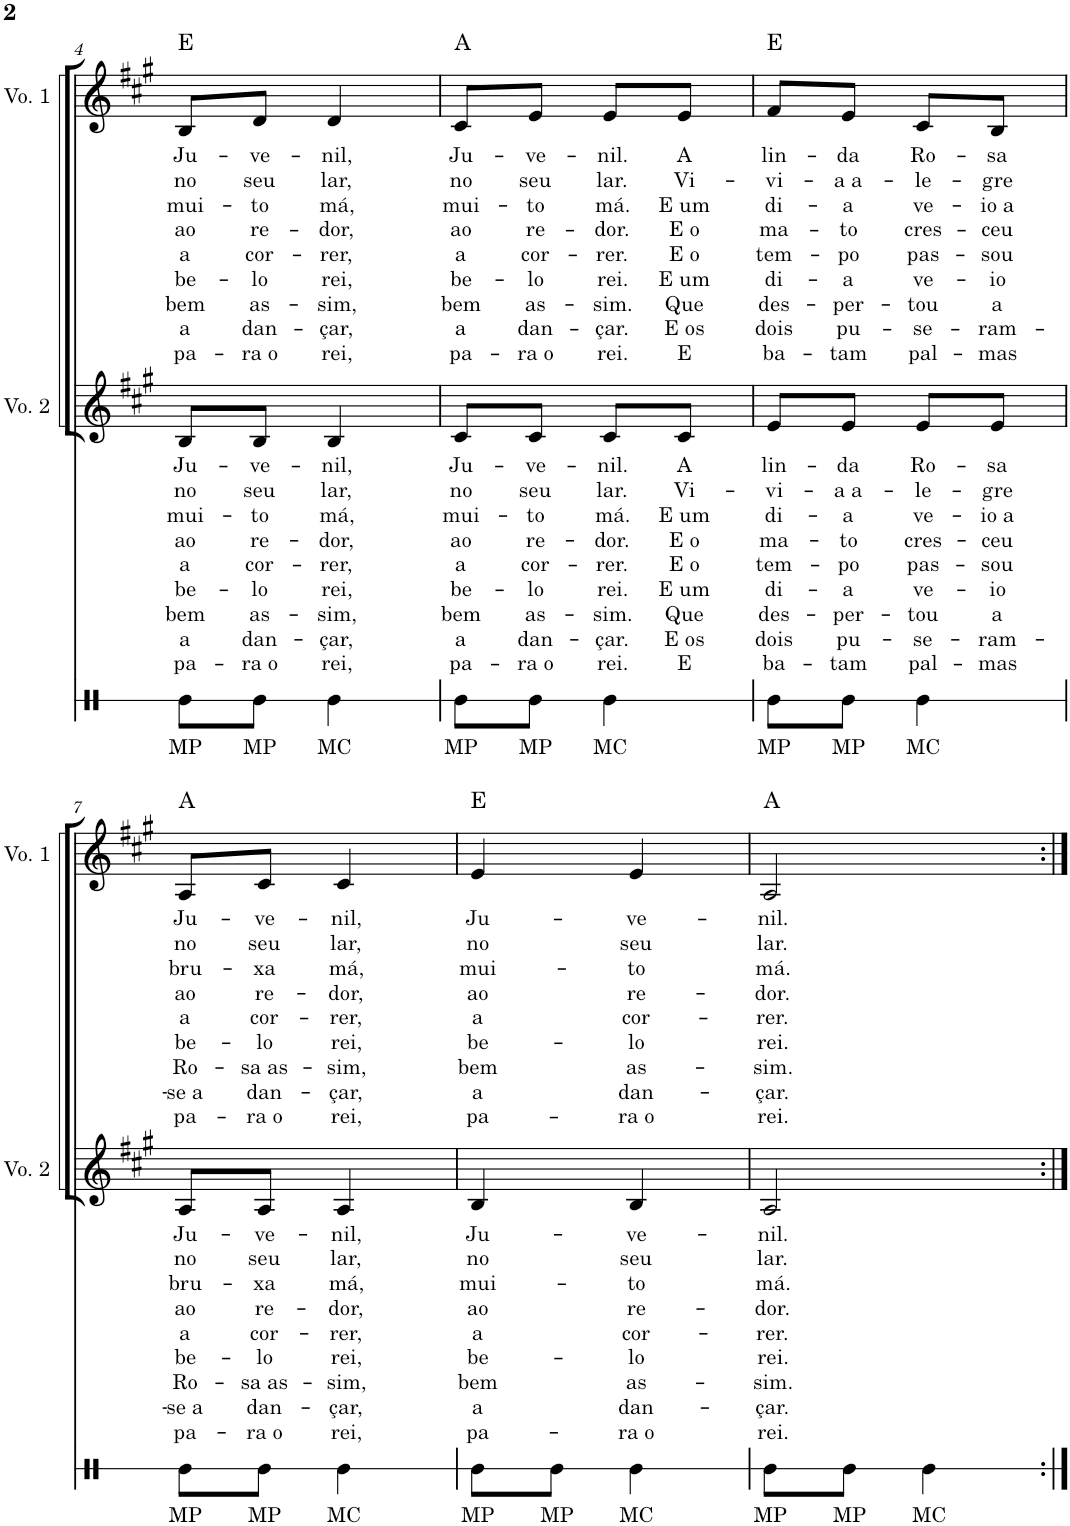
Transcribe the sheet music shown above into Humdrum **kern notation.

**kern	**text	**kern	**text	**text	**text	**text	**text	**text	**text	**text	**text	**kern	**text	**text	**text	**text	**text	**text	**text	**text	**text	**harte
*part3	*part3	*part2	*part2	*part2	*part2	*part2	*part2	*part2	*part2	*part2	*part2	*part1	*part1	*part1	*part1	*part1	*part1	*part1	*part1	*part1	*part1	*part1
*staff3	*staff3	*staff2	*staff2	*staff2	*staff2	*staff2	*staff2	*staff2	*staff2	*staff2	*staff2	*staff1	*staff1	*staff1	*staff1	*staff1	*staff1	*staff1	*staff1	*staff1	*staff1	*
*I"Bumbo de Concerto	*	*I"Voz 2	*	*	*	*	*	*	*	*	*	*I"Voz 1	*	*	*	*	*	*	*	*	*	*
*I'B Dr	*	*I'Vo. 2	*	*	*	*	*	*	*	*	*	*I'Vo. 1	*	*	*	*	*	*	*	*	*	*
!!LO:PB:g=z
*clefX	*	*clefG2	*	*	*	*	*	*	*	*	*	*clefG2	*	*	*	*	*	*	*	*	*	*
*k[]	*	*k[f#c#g#]	*	*	*	*	*	*	*	*	*	*k[f#c#g#]	*	*	*	*	*	*	*	*	*	*
*M2/4	*	*M2/4	*	*	*	*	*	*	*	*	*	*M2/4	*	*	*	*	*	*	*	*	*	*
=4	=4	=4	=4	=4	=4	=4	=4	=4	=4	=4	=4	=4	=4	=4	=4	=4	=4	=4	=4	=4	=4	=4
!	!LO:LY:b	!	!LO:LY:b	!LO:LY:b	!LO:LY:b	!LO:LY:b	!LO:LY:b	!LO:LY:b	!LO:LY:b	!LO:LY:b	!LO:LY:b	!	!LO:LY:b	!LO:LY:b	!LO:LY:b	!LO:LY:b	!LO:LY:b	!LO:LY:b	!LO:LY:b	!LO:LY:b	!LO:LY:b	!
8Re\L	MP	8B/L	Ju-	no	mui-	ao	a	be-	bem	a	pa-	8B/L	Ju-	no	mui-	ao	a	be-	bem	a	pa-	E:maj
!	!LO:LY:b	!	!LO:LY:b	!LO:LY:b	!LO:LY:b	!LO:LY:b	!LO:LY:b	!LO:LY:b	!LO:LY:b	!LO:LY:b	!LO:LY:b	!	!LO:LY:b	!LO:LY:b	!LO:LY:b	!LO:LY:b	!LO:LY:b	!LO:LY:b	!LO:LY:b	!LO:LY:b	!LO:LY:b	!
8Re\J	MP	8B/J	-ve-	seu	-to	re-	cor-	-lo	as-	dan-	-ra o	8d/J	-ve-	seu	-to	re-	cor-	-lo	as-	dan-	-ra o	.
!	!LO:LY:b	!	!LO:LY:b	!LO:LY:b	!LO:LY:b	!LO:LY:b	!LO:LY:b	!LO:LY:b	!LO:LY:b	!LO:LY:b	!LO:LY:b	!	!LO:LY:b	!LO:LY:b	!LO:LY:b	!LO:LY:b	!LO:LY:b	!LO:LY:b	!LO:LY:b	!LO:LY:b	!LO:LY:b	!
4Re\	MC	4B/	-nil,	lar,	má,	-dor,	-rer,	rei,	-sim,	-çar,	rei,	4d/	-nil,	lar,	má,	-dor,	-rer,	rei,	-sim,	-çar,	rei,	.
=5	=5	=5	=5	=5	=5	=5	=5	=5	=5	=5	=5	=5	=5	=5	=5	=5	=5	=5	=5	=5	=5	=5
!	!LO:LY:b	!	!LO:LY:b	!LO:LY:b	!LO:LY:b	!LO:LY:b	!LO:LY:b	!LO:LY:b	!LO:LY:b	!LO:LY:b	!LO:LY:b	!	!LO:LY:b	!LO:LY:b	!LO:LY:b	!LO:LY:b	!LO:LY:b	!LO:LY:b	!LO:LY:b	!LO:LY:b	!LO:LY:b	!
8Re\L	MP	8c#/L	Ju-	no	mui-	ao	a	be-	bem	a	pa-	8c#/L	Ju-	no	mui-	ao	a	be-	bem	a	pa-	A:maj
!	!LO:LY:b	!	!LO:LY:b	!LO:LY:b	!LO:LY:b	!LO:LY:b	!LO:LY:b	!LO:LY:b	!LO:LY:b	!LO:LY:b	!LO:LY:b	!	!LO:LY:b	!LO:LY:b	!LO:LY:b	!LO:LY:b	!LO:LY:b	!LO:LY:b	!LO:LY:b	!LO:LY:b	!LO:LY:b	!
8Re\J	MP	8c#/J	-ve-	seu	-to	re-	cor-	-lo	as-	dan-	-ra o	8e/J	-ve-	seu	-to	re-	cor-	-lo	as-	dan-	-ra o	.
!	!LO:LY:b	!	!LO:LY:b	!LO:LY:b	!LO:LY:b	!LO:LY:b	!LO:LY:b	!LO:LY:b	!LO:LY:b	!LO:LY:b	!LO:LY:b	!	!LO:LY:b	!LO:LY:b	!LO:LY:b	!LO:LY:b	!LO:LY:b	!LO:LY:b	!LO:LY:b	!LO:LY:b	!LO:LY:b	!
4Re\	MC	8c#/L	-nil.	lar.	má.	-dor.	-rer.	rei.	-sim.	-çar.	rei.	8e/L	-nil.	lar.	má.	-dor.	-rer.	rei.	-sim.	-çar.	rei.	.
!	!	!	!LO:LY:b	!LO:LY:b	!LO:LY:b	!LO:LY:b	!LO:LY:b	!LO:LY:b	!LO:LY:b	!LO:LY:b	!LO:LY:b	!	!LO:LY:b	!LO:LY:b	!LO:LY:b	!LO:LY:b	!LO:LY:b	!LO:LY:b	!LO:LY:b	!LO:LY:b	!LO:LY:b	!
.	.	8c#/J	A	Vi-	E um	E o	E o	E um	Que	E os	E	8e/J	A	Vi-	E um	E o	E o	E um	Que	E os	E	.
=6	=6	=6	=6	=6	=6	=6	=6	=6	=6	=6	=6	=6	=6	=6	=6	=6	=6	=6	=6	=6	=6	=6
!	!LO:LY:b	!	!LO:LY:b	!LO:LY:b	!LO:LY:b	!LO:LY:b	!LO:LY:b	!LO:LY:b	!LO:LY:b	!LO:LY:b	!LO:LY:b	!	!LO:LY:b	!LO:LY:b	!LO:LY:b	!LO:LY:b	!LO:LY:b	!LO:LY:b	!LO:LY:b	!LO:LY:b	!LO:LY:b	!
8Re\L	MP	8e/L	lin-	-vi-	di-	ma-	tem-	di-	des-	dois	ba-	8f#/L	lin-	-vi-	di-	ma-	tem-	di-	des-	dois	ba-	E:maj
!	!LO:LY:b	!	!LO:LY:b	!LO:LY:b	!LO:LY:b	!LO:LY:b	!LO:LY:b	!LO:LY:b	!LO:LY:b	!LO:LY:b	!LO:LY:b	!	!LO:LY:b	!LO:LY:b	!LO:LY:b	!LO:LY:b	!LO:LY:b	!LO:LY:b	!LO:LY:b	!LO:LY:b	!LO:LY:b	!
8Re\J	MP	8e/J	-da	-a a-	-a	-to	-po	-a	-per-	pu-	-tam	8e/J	-da	-a a-	-a	-to	-po	-a	-per-	pu-	-tam	.
!	!LO:LY:b	!	!LO:LY:b	!LO:LY:b	!LO:LY:b	!LO:LY:b	!LO:LY:b	!LO:LY:b	!LO:LY:b	!LO:LY:b	!LO:LY:b	!	!LO:LY:b	!LO:LY:b	!LO:LY:b	!LO:LY:b	!LO:LY:b	!LO:LY:b	!LO:LY:b	!LO:LY:b	!LO:LY:b	!
4Re\	MC	8e/L	Ro-	-le-	ve-	cres-	pas-	ve-	-tou	-se-	pal-	8c#/L	Ro-	-le-	ve-	cres-	pas-	ve-	-tou	-se-	pal-	.
!	!	!	!LO:LY:b	!LO:LY:b	!LO:LY:b	!LO:LY:b	!LO:LY:b	!LO:LY:b	!LO:LY:b	!LO:LY:b	!LO:LY:b	!	!LO:LY:b	!LO:LY:b	!LO:LY:b	!LO:LY:b	!LO:LY:b	!LO:LY:b	!LO:LY:b	!LO:LY:b	!LO:LY:b	!
.	.	8e/J	-sa	-gre	-io a	-ceu	-sou	-io	a	-ram-	-mas	8B/J	-sa	-gre	-io a	-ceu	-sou	-io	a	-ram-	-mas	.
!!LO:LB:g=z
=7	=7	=7	=7	=7	=7	=7	=7	=7	=7	=7	=7	=7	=7	=7	=7	=7	=7	=7	=7	=7	=7	=7
!	!LO:LY:b	!	!LO:LY:b	!LO:LY:b	!LO:LY:b	!LO:LY:b	!LO:LY:b	!LO:LY:b	!LO:LY:b	!LO:LY:b	!LO:LY:b	!	!LO:LY:b	!LO:LY:b	!LO:LY:b	!LO:LY:b	!LO:LY:b	!LO:LY:b	!LO:LY:b	!LO:LY:b	!LO:LY:b	!
8Re\L	MP	8A/L	Ju-	no	bru-	ao	a	be-	Ro-	-se a	pa-	8A/L	Ju-	no	bru-	ao	a	be-	Ro-	-se a	pa-	A:maj
!	!LO:LY:b	!	!LO:LY:b	!LO:LY:b	!LO:LY:b	!LO:LY:b	!LO:LY:b	!LO:LY:b	!LO:LY:b	!LO:LY:b	!LO:LY:b	!	!LO:LY:b	!LO:LY:b	!LO:LY:b	!LO:LY:b	!LO:LY:b	!LO:LY:b	!LO:LY:b	!LO:LY:b	!LO:LY:b	!
8Re\J	MP	8A/J	-ve-	seu	-xa	re-	cor-	-lo	-sa as-	dan-	-ra o	8c#/J	-ve-	seu	-xa	re-	cor-	-lo	-sa as-	dan-	-ra o	.
!	!LO:LY:b	!	!LO:LY:b	!LO:LY:b	!LO:LY:b	!LO:LY:b	!LO:LY:b	!LO:LY:b	!LO:LY:b	!LO:LY:b	!LO:LY:b	!	!LO:LY:b	!LO:LY:b	!LO:LY:b	!LO:LY:b	!LO:LY:b	!LO:LY:b	!LO:LY:b	!LO:LY:b	!LO:LY:b	!
4Re\	MC	4A/	-nil,	lar,	má,	-dor,	-rer,	rei,	-sim,	-çar,	rei,	4c#/	-nil,	lar,	má,	-dor,	-rer,	rei,	-sim,	-çar,	rei,	.
=8	=8	=8	=8	=8	=8	=8	=8	=8	=8	=8	=8	=8	=8	=8	=8	=8	=8	=8	=8	=8	=8	=8
!	!LO:LY:b	!	!LO:LY:b	!LO:LY:b	!LO:LY:b	!LO:LY:b	!LO:LY:b	!LO:LY:b	!LO:LY:b	!LO:LY:b	!LO:LY:b	!	!LO:LY:b	!LO:LY:b	!LO:LY:b	!LO:LY:b	!LO:LY:b	!LO:LY:b	!LO:LY:b	!LO:LY:b	!LO:LY:b	!
8Re\L	MP	4B/	Ju-	no	mui-	ao	a	be-	bem	a	pa-	4e/	Ju-	no	mui-	ao	a	be-	bem	a	pa-	E:maj
!	!LO:LY:b	!	!	!	!	!	!	!	!	!	!	!	!	!	!	!	!	!	!	!	!	!
8Re\J	MP	.	.	.	.	.	.	.	.	.	.	.	.	.	.	.	.	.	.	.	.	.
!	!LO:LY:b	!	!LO:LY:b	!LO:LY:b	!LO:LY:b	!LO:LY:b	!LO:LY:b	!LO:LY:b	!LO:LY:b	!LO:LY:b	!LO:LY:b	!	!LO:LY:b	!LO:LY:b	!LO:LY:b	!LO:LY:b	!LO:LY:b	!LO:LY:b	!LO:LY:b	!LO:LY:b	!LO:LY:b	!
4Re\	MC	4B/	-ve-	seu	-to	re-	cor-	-lo	as-	dan-	-ra o	4e/	-ve-	seu	-to	re-	cor-	-lo	as-	dan-	-ra o	.
=9	=9	=9	=9	=9	=9	=9	=9	=9	=9	=9	=9	=9	=9	=9	=9	=9	=9	=9	=9	=9	=9	=9
!	!LO:LY:b	!	!LO:LY:b	!LO:LY:b	!LO:LY:b	!LO:LY:b	!LO:LY:b	!LO:LY:b	!LO:LY:b	!LO:LY:b	!LO:LY:b	!	!LO:LY:b	!LO:LY:b	!LO:LY:b	!LO:LY:b	!LO:LY:b	!LO:LY:b	!LO:LY:b	!LO:LY:b	!LO:LY:b	!
8Re\L	MP	2A/	-nil.	lar.	má.	-dor.	-rer.	rei.	-sim.	-çar.	rei.	2A/	-nil.	lar.	má.	-dor.	-rer.	rei.	-sim.	-çar.	rei.	A:maj
!	!LO:LY:b	!	!	!	!	!	!	!	!	!	!	!	!	!	!	!	!	!	!	!	!	!
8Re\J	MP	.	.	.	.	.	.	.	.	.	.	.	.	.	.	.	.	.	.	.	.	.
!	!LO:LY:b	!	!	!	!	!	!	!	!	!	!	!	!	!	!	!	!	!	!	!	!	!
4Re\	MC	.	.	.	.	.	.	.	.	.	.	.	.	.	.	.	.	.	.	.	.	.
=:|!	=:|!	=:|!	=:|!	=:|!	=:|!	=:|!	=:|!	=:|!	=:|!	=:|!	=:|!	=:|!	=:|!	=:|!	=:|!	=:|!	=:|!	=:|!	=:|!	=:|!	=:|!	=:|!
*-	*-	*-	*-	*-	*-	*-	*-	*-	*-	*-	*-	*-	*-	*-	*-	*-	*-	*-	*-	*-	*-	*-
